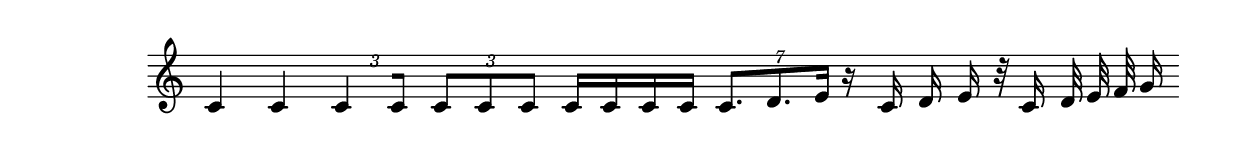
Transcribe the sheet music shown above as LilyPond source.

#(ly:set-option 'midi-extension "mid")
\version "2.12.3"
\include "english.ly"
\header{


}
%{

%}
melody = {
\once \override Staff.TimeSignature #'stencil = ##f
\clef treble
\key c \major
\cadenzaOn


 c'4 c'4 \times 2/3{ c'4[ c'8] }  \times 2/3{ c'8[ c'8 c'8] }  c'16[ c'16 c'16 c'16] \times 4/7{ c'8.[ d'8. e'16] }  r16 c'16 d'16 e'16 r32 c'16 d'32 e'32 f'32 g'16 \break

}


text = \lyricmode {
                      
}

\score{

<<
\new Voice = "one" {
\melody
}
\new Lyrics \lyricsto "one" \text
>>
\layout {
\context {
\Score
\remove "Bar_number_engraver"
}
}
\midi {
\context {
\Score
tempoWholesPerMinute = #(ly:make-moment 200 4)
}
}
}